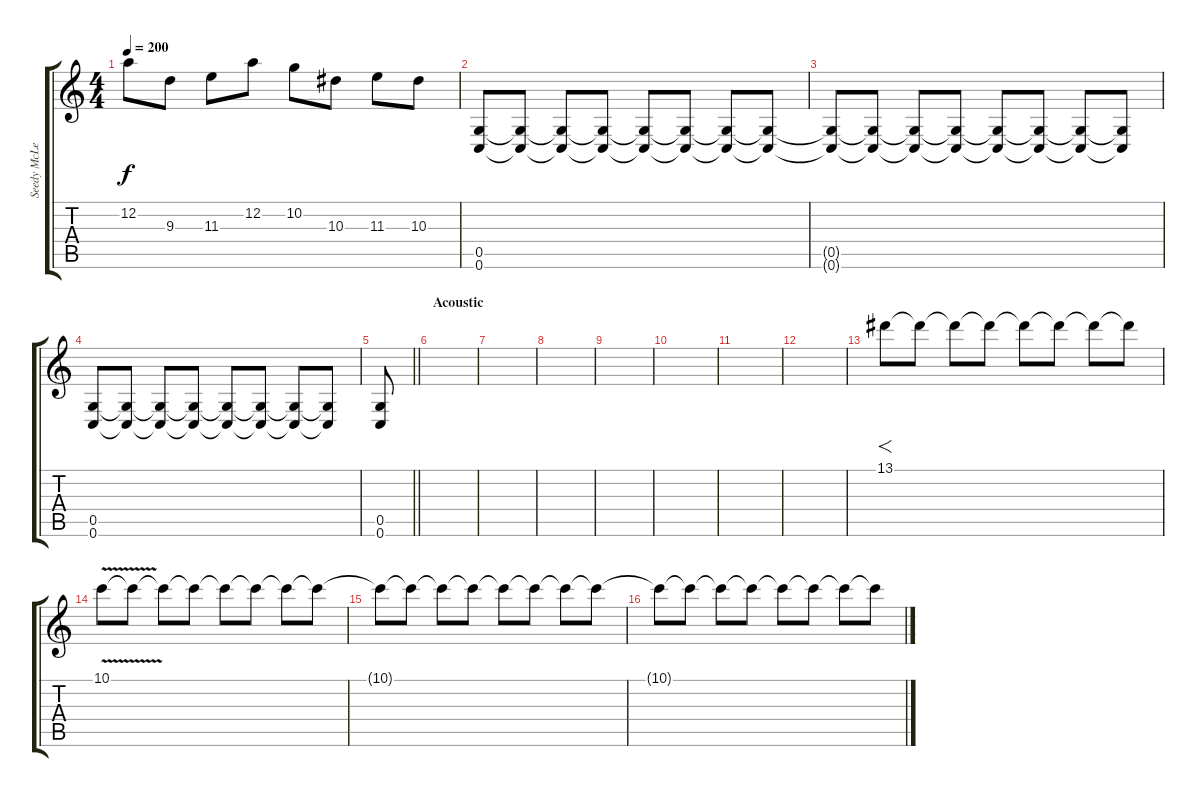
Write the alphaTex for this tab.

\track ("Seedy McLeady" "Seedy McLe") {instrument distortionguitar}
\staff {score tabs}
\tuning (D4 A3 F3 C3 G2 C2) {hide}
\ts (4 4)
\tempo 200
\clef g2
\ks c
12.2.8{dy f} 9.3.8 11.3.8 12.2.8 10.2.8 10.3.8 11.3.8 10.3.8 |
(0.5 0.6).8 (0.5{t} 0.6{t}).8 (0.5{t} 0.6{t}).8 (0.5{t} 0.6{t}).8 (0.5{t} 0.6{t}).8 (0.5{t} 0.6{t}).8 (0.5{t} 0.6{t}).8 (0.5{t} 0.6{t}).8 |
(0.5{t} 0.6{t}).8 (0.5{t} 0.6{t}).8 (0.5{t} 0.6{t}).8 (0.5{t} 0.6{t}).8 (0.5{t} 0.6{t}).8 (0.5{t} 0.6{t}).8 (0.5{t} 0.6{t}).8 (0.5{t} 0.6{t}).8 |
(0.5 0.6).8 (0.5{t} 0.6{t}).8 (0.5{t} 0.6{t}).8 (0.5{t} 0.6{t}).8 (0.5{t} 0.6{t}).8 (0.5{t} 0.6{t}).8 (0.5{t} 0.6{t}).8 (0.5{t} 0.6{t}).8 |
\barLineRight lightlight
(0.5 0.6).8 |
\section ("" "Acoustic")
|
|
|
|
|
|
|
13.1.8{f} 13.1{t}.8 13.1{t}.8 13.1{t}.8 13.1{t}.8 13.1{t}.8 13.1{t}.8 13.1{t}.8 |
10.1{v}.8 10.1{t}.8 10.1{t}.8 10.1{t}.8 10.1{t}.8 10.1{t}.8 10.1{t}.8 10.1{t}.8 |
10.1{t}.8 10.1{t}.8 10.1{t}.8 10.1{t}.8 10.1{t}.8 10.1{t}.8 10.1{t}.8 10.1{t}.8 |
10.1{t}.8 10.1{t}.8 10.1{t}.8 10.1{t}.8 10.1{t}.8 10.1{t}.8 10.1{t}.8 10.1{t}.8
